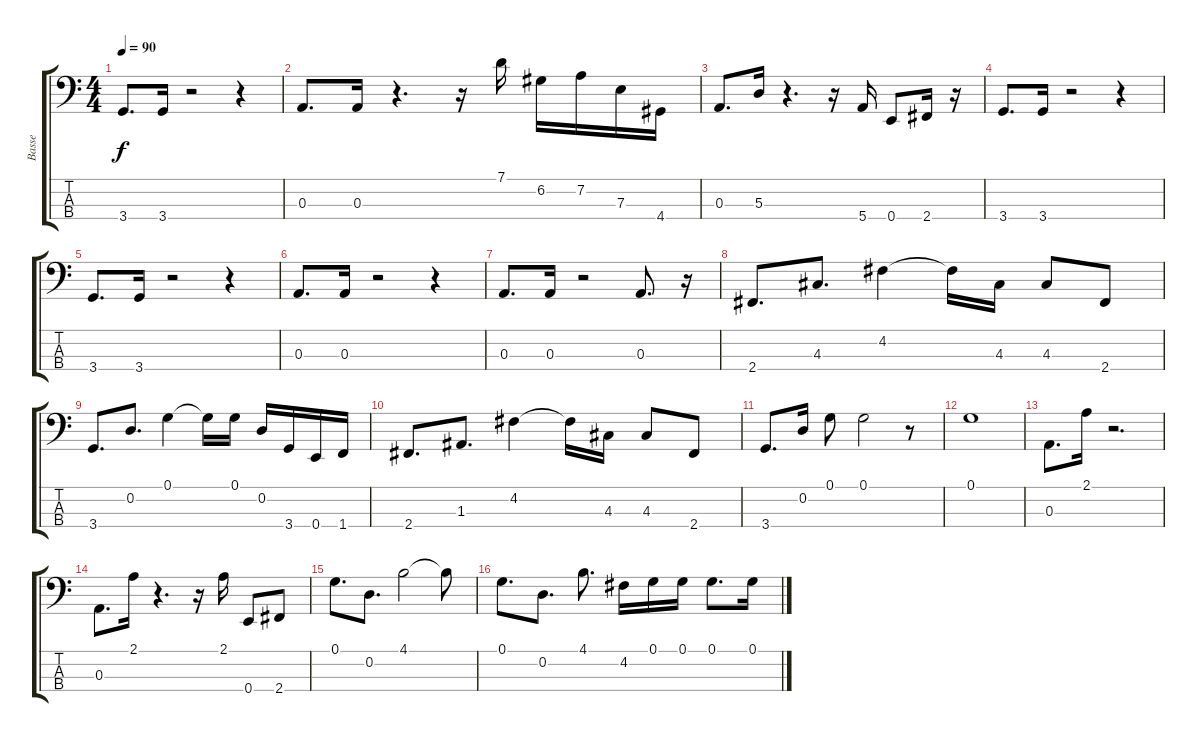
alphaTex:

\track ("Basse" "Basse") {instrument acousticguitarsteel}
\staff {score tabs}
\tuning (G2 D2 A1 E1) {hide}
\ts (4 4)
\tempo 90
\clef f4
\ks c
3.4.8{d dy f} 3.4.16 r.2 r.4 |
0.3.8{d} 0.3.16 r.4{d} r.16 7.1.16 6.2.16 7.2.16 7.3.16 4.4.16 |
0.3.8{d} 5.3.16 r.4{d} r.16 5.4.16 0.4.8 2.4.16 r.16 |
3.4.8{d} 3.4.16 r.2 r.4 |
3.4.8{d} 3.4.16 r.2 r.4 |
0.3.8{d} 0.3.16 r.2 r.4 |
0.3.8{d} 0.3.16 r.2 0.3.8{d} r.16 |
2.4.8{d} 4.3.8{d} 4.2.4 4.2{t}.16 4.3.16 4.3.8 2.4.8 |
3.4.8{d} 0.2.8{d} 0.1.4 0.1{t}.16 0.1.16 0.2.16 3.4.16 0.4.16 1.4.16 |
2.4.8{d} 1.3.8{d} 4.2.4 4.2{t}.16 4.3.16 4.3.8 2.4.8 |
3.4.8{d} 0.2.16 0.1.8 0.1.2 r.8 |
0.1.1 |
0.3.8{d} 2.1.16 r.2{d} |
0.3.8{d} 2.1.16 r.4{d} r.16 2.1.16 0.4.8 2.4.8 |
0.1.8{d} 0.2.8{d} 4.1.2 4.1{t}.8 |
0.1.8{d} 0.2.8{d} 4.1.8{d} 4.2.16 0.1.16 0.1.16 0.1.8{d} 0.1.16
